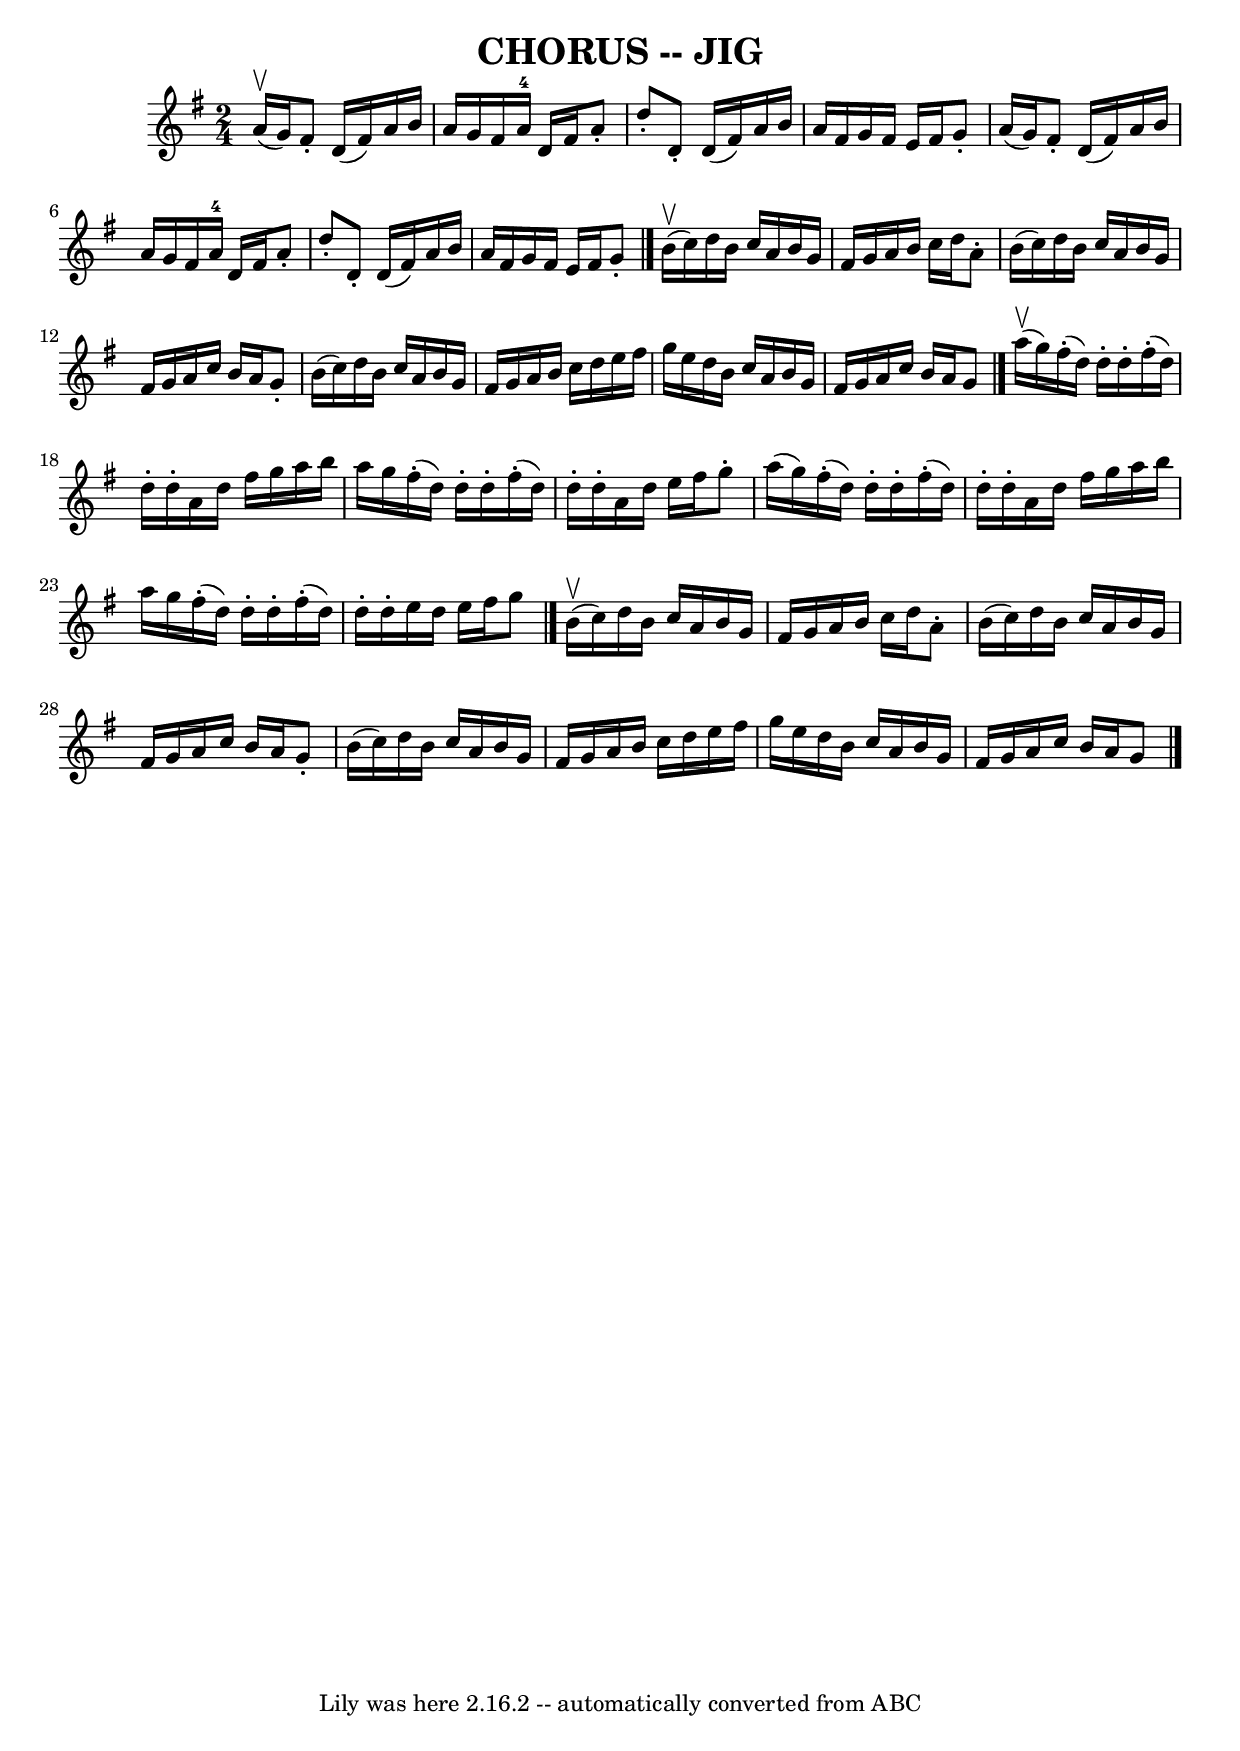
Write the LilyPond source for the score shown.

\version "2.16.2"
\include "Mammoth.ily"
\header {
  %% book = "Ryan's Mammoth Collection of Fiddle Tunes"
  crossRefNumber = "1"
  footnotes = "\\\\\\\\W: CHORUS JIG. -- First couple down the outside, back. Down the centre, back.\\\\W: Turn contra corners. Balance, turn partners to place."
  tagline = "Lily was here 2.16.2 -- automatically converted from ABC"
  title = "CHORUS -- JIG"

}
voicedefault =  {


  \time 2/4 
  \key g \major
  a'16 (^\upbow g'16)       |
  fis'8-.  
  d'16 (fis'16) a'16 b'16 a'16 g'16    |
  fis'16    
  a'16-4 d'16 fis'16 a'8-. d''8-.   |
  d'8-. d'16 (
  fis'16) a'16 b'16 a'16 fis'16    |
  g'16 fis'16    
  e'16 fis'16 g'8-. a'16 (g'16)       |
  fis'8-. d'16 (
  fis'16) a'16 b'16 a'16 g'16    |
  fis'16 a'16-4   
  d'16 fis'16 a'8-. d''8-.   |
  d'8-. d'16 (fis'16)   
  a'16 b'16 a'16 fis'16    |
  g'16 fis'16 e'16 fis'16   
  g'8-.   \bar "|." b'16^\upbow(c''16)       |
  d''16    
  b'16 c''16 a'16 b'16 g'16 fis'16 g'16    |
  a'16    
  b'16 c''16 d''16 a'8-. b'16 (c''16)   |
  d''16    
  b'16 c''16 a'16 b'16 g'16 fis'16 g'16    |
  a'16    
  c''16 b'16 a'16 g'8-. b'16 (c''16)       |
  d''16    
  b'16 c''16 a'16 b'16 g'16 fis'16 g'16    |
  a'16    
  b'16 c''16 d''16 e''16 fis''16 g''16 e''16    |
  
  d''16 b'16 c''16 a'16 b'16 g'16 fis'16 g'16    |
  
  a'16 c''16 b'16 a'16 g'8    \bar "|." a''16 (^\upbow g''16)       |
  fis''16 (-. d''16) d''16-. d''16-. fis''16 (-. d''16) d''16-. d''16-.   |
  a'16 d''16 fis''16    
  g''16 a''16 b''16 a''16 g''16    |
  fis''16 (-. d''16) d''16-. d''16-. fis''16 (-. d''16) d''16-. d''16-.    |
  a'16 d''16 e''16 fis''16 g''8-. a''16 (g''16)    |
  fis''16 (-. d''16) d''16-. d''16-. fis''16 (-.  
  d''16) d''16-. d''16-.   |
  a'16 d''16 fis''16 g''16 
  a''16 b''16 a''16 g''16    |
  fis''16 (-. d''16)   
  d''16-. d''16-. fis''16 (-. d''16) d''16-. d''16-.    |
  e''16 d''16 e''16 fis''16 g''8    \bar "|." b'16^\upbow(c''16)       |
  d''16 b'16 c''16 a'16 b'16    
  g'16 fis'16 g'16    |
  a'16 b'16 c''16 d''16 a'8-.   
  b'16 (c''16)   |
  d''16 b'16 c''16 a'16 b'16 g'16  
  fis'16 g'16    |
  a'16 c''16 b'16 a'16 g'8-. b'16 (
  c''16)       |
  d''16 b'16 c''16 a'16 b'16 g'16    
  fis'16 g'16    |
  a'16 b'16 c''16 d''16 e''16 fis''16 
  g''16 e''16    |
  d''16 b'16 c''16 a'16 b'16 g'16  
  fis'16 g'16    |
  a'16 c''16 b'16 a'16 g'8    
  \bar "|."   

}

\score{
  <<

    \context Staff="default"
    {
      \voicedefault 
      
    }

  >>
  \layout {
    
  }
  \midi {
  }

}
